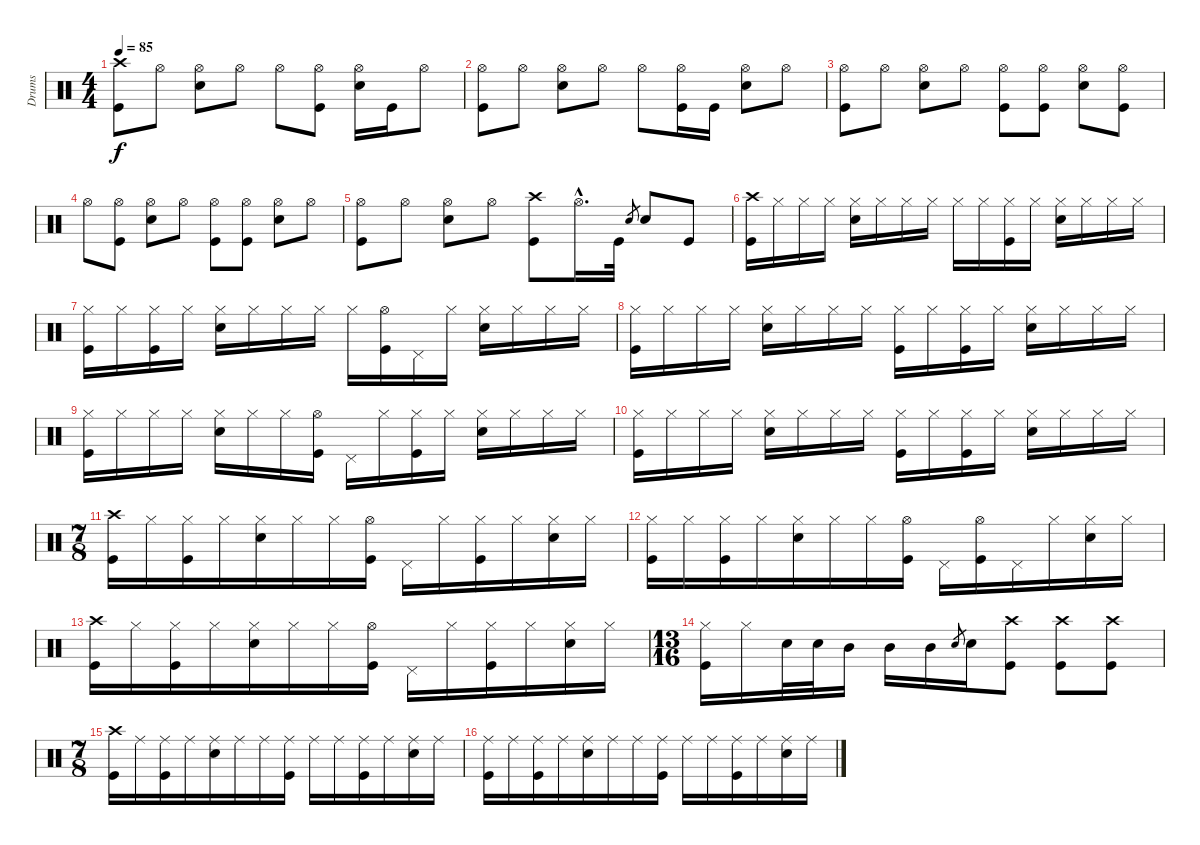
\track ("Drums" "Drums") {instrument percussion}
\staff {score}
\articulation defaults
\ts (4 4)
\tempo 85
\clef neutral
\ks c
("Crash high (hit)" "Kick (hit)").8{dy f} "Hi-Hat (open)".8 ("Hi-Hat (open)" "Electric Snare (hit)").8 "Hi-Hat (open)".8 "Hi-Hat (open)".8 ("Hi-Hat (open)" "Kick (hit)").8 ("Hi-Hat (open)" "Electric Snare (hit)").16 "Kick (hit)".16 "Hi-Hat (open)".8 |
("Hi-Hat (open)" "Kick (hit)").8 "Hi-Hat (open)".8 ("Hi-Hat (open)" "Electric Snare (hit)").8 "Hi-Hat (open)".8 "Hi-Hat (open)".8 ("Hi-Hat (open)" "Kick (hit)").16 "Kick (hit)".16 ("Hi-Hat (open)" "Electric Snare (hit)").8 "Hi-Hat (open)".8 |
("Hi-Hat (open)" "Kick (hit)").8 "Hi-Hat (open)".8 ("Hi-Hat (open)" "Electric Snare (hit)").8 "Hi-Hat (open)".8 ("Hi-Hat (open)" "Kick (hit)").8 ("Hi-Hat (open)" "Kick (hit)").8 ("Hi-Hat (open)" "Electric Snare (hit)").8 ("Hi-Hat (open)" "Kick (hit)").8 |
"Hi-Hat (open)".8 ("Hi-Hat (open)" "Kick (hit)").8 ("Hi-Hat (open)" "Electric Snare (hit)").8 "Hi-Hat (open)".8 ("Hi-Hat (open)" "Kick (hit)").8 ("Hi-Hat (open)" "Kick (hit)").8 ("Hi-Hat (open)" "Electric Snare (hit)").8 "Hi-Hat (open)".8 |
("Hi-Hat (open)" "Kick (hit)").8 "Hi-Hat (open)".8 ("Hi-Hat (open)" "Electric Snare (hit)").8 "Hi-Hat (open)".8 ("Crash high (hit)" "Kick (hit)").8 "Hi-Hat (open)"{hac}.16{d} "Kick (hit)".32 "Electric Snare (hit)".8{gr} "Electric Snare (hit)".8 "Kick (hit)".8 |
("Crash high (hit)" "Kick (hit)").16 "Hi-Hat (closed)".16 "Hi-Hat (closed)".16 "Hi-Hat (closed)".16 ("Hi-Hat (closed)" "Electric Snare (hit)").16 "Hi-Hat (closed)".16 "Hi-Hat (closed)".16 "Hi-Hat (closed)".16 "Hi-Hat (closed)".16 "Hi-Hat (closed)".16 ("Hi-Hat (closed)" "Kick (hit)").16 "Hi-Hat (closed)".16 ("Hi-Hat (closed)" "Electric Snare (hit)").16 "Hi-Hat (closed)".16 "Hi-Hat (closed)".16 "Hi-Hat (closed)".16 |
("Hi-Hat (closed)" "Kick (hit)").16 "Hi-Hat (closed)".16 ("Hi-Hat (closed)" "Kick (hit)").16 "Hi-Hat (closed)".16 ("Hi-Hat (closed)" "Electric Snare (hit)").16 "Hi-Hat (closed)".16 "Hi-Hat (closed)".16 "Hi-Hat (closed)".16 "Hi-Hat (closed)".16 ("Hi-Hat (open)" "Kick (hit)").16 "Pedal Hi-Hat (hit)".16 "Hi-Hat (closed)".16 ("Hi-Hat (closed)" "Electric Snare (hit)").16 "Hi-Hat (closed)".16 "Hi-Hat (closed)".16 "Hi-Hat (closed)".16 |
("Hi-Hat (closed)" "Kick (hit)").16 "Hi-Hat (closed)".16 "Hi-Hat (closed)".16 "Hi-Hat (closed)".16 ("Hi-Hat (closed)" "Electric Snare (hit)").16 "Hi-Hat (closed)".16 "Hi-Hat (closed)".16 "Hi-Hat (closed)".16 ("Hi-Hat (closed)" "Kick (hit)").16 "Hi-Hat (closed)".16 ("Hi-Hat (closed)" "Kick (hit)").16 "Hi-Hat (closed)".16 ("Hi-Hat (closed)" "Electric Snare (hit)").16 "Hi-Hat (closed)".16 "Hi-Hat (closed)".16 "Hi-Hat (closed)".16 |
("Hi-Hat (closed)" "Kick (hit)").16 "Hi-Hat (closed)".16 "Hi-Hat (closed)".16 "Hi-Hat (closed)".16 ("Hi-Hat (closed)" "Electric Snare (hit)").16 "Hi-Hat (closed)".16 "Hi-Hat (closed)".16 ("Hi-Hat (open)" "Kick (hit)").16 "Pedal Hi-Hat (hit)".16 "Hi-Hat (closed)".16 ("Hi-Hat (closed)" "Kick (hit)").16 "Hi-Hat (closed)".16 ("Hi-Hat (closed)" "Electric Snare (hit)").16 "Hi-Hat (closed)".16 "Hi-Hat (closed)".16 "Hi-Hat (closed)".16 |
("Hi-Hat (closed)" "Kick (hit)").16 "Hi-Hat (closed)".16 "Hi-Hat (closed)".16 "Hi-Hat (closed)".16 ("Hi-Hat (closed)" "Electric Snare (hit)").16 "Hi-Hat (closed)".16 "Hi-Hat (closed)".16 "Hi-Hat (closed)".16 ("Hi-Hat (closed)" "Kick (hit)").16 "Hi-Hat (closed)".16 ("Hi-Hat (closed)" "Kick (hit)").16 "Hi-Hat (closed)".16 ("Hi-Hat (closed)" "Electric Snare (hit)").16 "Hi-Hat (closed)".16 "Hi-Hat (closed)".16 "Hi-Hat (closed)".16 |
\ts (7 8)
("Crash high (hit)" "Kick (hit)").16 "Hi-Hat (closed)".16 ("Hi-Hat (closed)" "Kick (hit)").16 "Hi-Hat (closed)".16 ("Hi-Hat (closed)" "Electric Snare (hit)").16 "Hi-Hat (closed)".16 "Hi-Hat (closed)".16 ("Hi-Hat (open)" "Kick (hit)").16 "Pedal Hi-Hat (hit)".16 "Hi-Hat (closed)".16 ("Hi-Hat (closed)" "Kick (hit)").16 "Hi-Hat (closed)".16 ("Hi-Hat (closed)" "Electric Snare (hit)").16 "Hi-Hat (closed)".16 |
("Hi-Hat (closed)" "Kick (hit)").16 "Hi-Hat (closed)".16 ("Hi-Hat (closed)" "Kick (hit)").16 "Hi-Hat (closed)".16 ("Hi-Hat (closed)" "Electric Snare (hit)").16 "Hi-Hat (closed)".16 "Hi-Hat (closed)".16 ("Hi-Hat (open)" "Kick (hit)").16 "Pedal Hi-Hat (hit)".16 ("Hi-Hat (open)" "Kick (hit)").16 "Pedal Hi-Hat (hit)".16 "Hi-Hat (closed)".16 ("Hi-Hat (closed)" "Electric Snare (hit)").16 "Hi-Hat (closed)".16 |
("Crash high (hit)" "Kick (hit)").16 "Hi-Hat (closed)".16 ("Hi-Hat (closed)" "Kick (hit)").16 "Hi-Hat (closed)".16 ("Hi-Hat (closed)" "Electric Snare (hit)").16 "Hi-Hat (closed)".16 "Hi-Hat (closed)".16 ("Hi-Hat (open)" "Kick (hit)").16 "Pedal Hi-Hat (hit)".16 "Hi-Hat (closed)".16 ("Hi-Hat (closed)" "Kick (hit)").16 "Hi-Hat (closed)".16 ("Hi-Hat (closed)" "Electric Snare (hit)").16 "Hi-Hat (closed)".16 |
\ts (13 16)
("Hi-Hat (closed)" "Kick (hit)").16 "Hi-Hat (closed)".16 "Electric Snare (hit)".32 "Electric Snare (hit)".32 "Mid Tom (hit)".16 "Mid Tom (hit)".16 "Mid Tom (hit)".16 "Electric Snare (hit)".8{gr} "Electric Snare (hit)".16 ("Crash high (hit)" "Kick (hit)").8 ("Crash high (hit)" "Kick (hit)").8 ("Crash high (hit)" "Kick (hit)").8 |
\ts (7 8)
("Crash high (hit)" "Kick (hit)").16 "Ride (middle)".16 ("Ride (middle)" "Kick (hit)").16 "Ride (middle)".16 ("Ride (middle)" "Electric Snare (hit)").16 "Ride (middle)".16 "Ride (middle)".16 ("Ride (middle)" "Kick (hit)").16 "Ride (middle)".16 "Ride (middle)".16 ("Ride (middle)" "Kick (hit)").16 "Ride (middle)".16 ("Ride (middle)" "Electric Snare (hit)").16 "Ride (middle)".16 |
("Ride (middle)" "Kick (hit)").16 "Ride (middle)".16 ("Ride (middle)" "Kick (hit)").16 "Ride (middle)".16 ("Ride (middle)" "Electric Snare (hit)").16 "Ride (middle)".16 "Ride (middle)".16 ("Ride (middle)" "Kick (hit)").16 "Ride (middle)".16 "Ride (middle)".16 ("Ride (middle)" "Kick (hit)").16 "Ride (middle)".16 ("Ride (middle)" "Electric Snare (hit)").16 "Ride (middle)".16
